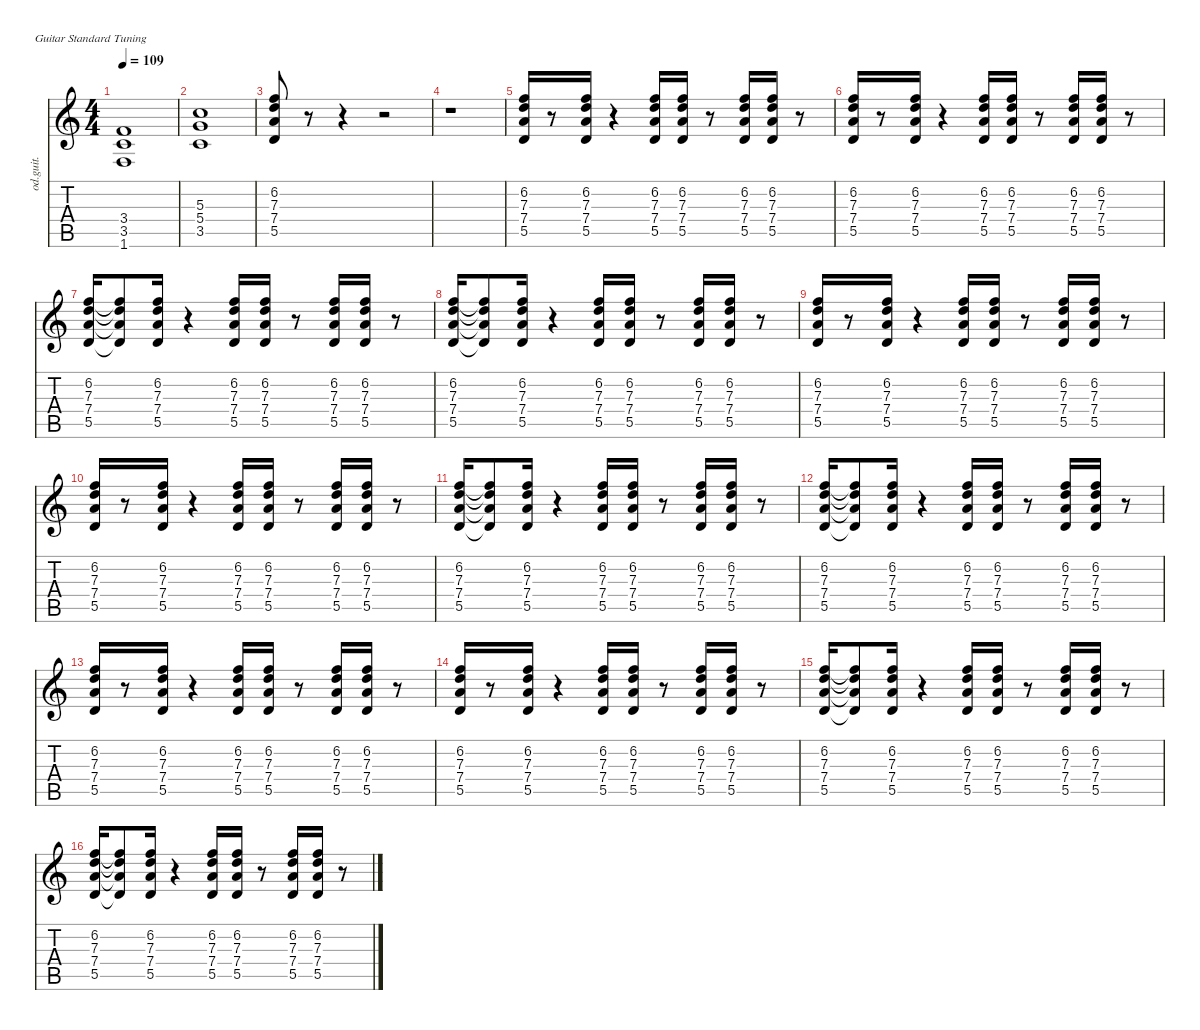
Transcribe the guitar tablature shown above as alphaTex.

\defaultSystemsLayout 4
\hideDynamics
\bracketExtendMode nobrackets
\otherSystemsTrackNameOrientation horizontal
\track ("Guit IV" "od.guit.") {instrument overdrivenguitar}
\staff {score tabs}
\tuning (E4 B3 G3 D3 A2 E2)
\ts (4 4)
\tempo 109
\clef g2
\ks c
(3.4 3.5 1.6).1{dy f beam Up} |
(5.3 5.4 3.5).1{beam Up} |
(6.2 7.3 7.4 5.5).8{beam Up} r.8{beam Up} r.4{beam Up} r.2{beam Up} |
r.1{beam Down} |
(6.2 7.3 7.4 5.5).16{beam Up} r.8{beam Up} (6.2 7.3 7.4 5.5).16{beam Up} r.4{beam Up} (6.2 7.3 7.4 5.5).16{beam Up} (6.2 7.3 7.4 5.5).16{beam Up} r.8{beam Up} (6.2 7.3 7.4 5.5).16{beam Up} (6.2 7.3 7.4 5.5).16{beam Up} r.8{beam Up} |
(6.2 7.3 7.4 5.5).16{beam Up} r.8{beam Up} (6.2 7.3 7.4 5.5).16{beam Up} r.4{beam Up} (6.2 7.3 7.4 5.5).16{beam Up} (6.2 7.3 7.4 5.5).16{beam Up} r.8{beam Up} (6.2 7.3 7.4 5.5).16{beam Up} (6.2 7.3 7.4 5.5).16{beam Up} r.8{beam Up} |
(6.2 7.3 7.4 5.5).16{beam Up} (6.2{t} 7.3{t} 7.4{t} 5.5{t}).8{beam Up} (6.2 7.3 7.4 5.5).16{beam Up} r.4{beam Up} (6.2 7.3 7.4 5.5).16{beam Up} (6.2 7.3 7.4 5.5).16{beam Up} r.8{beam Up} (6.2 7.3 7.4 5.5).16{beam Up} (6.2 7.3 7.4 5.5).16{beam Up} r.8{beam Up} |
(6.2 7.3 7.4 5.5).16{beam Up} (6.2{t} 7.3{t} 7.4{t} 5.5{t}).8{beam Up} (6.2 7.3 7.4 5.5).16{beam Up} r.4{beam Up} (6.2 7.3 7.4 5.5).16{beam Up} (6.2 7.3 7.4 5.5).16{beam Up} r.8{beam Up} (6.2 7.3 7.4 5.5).16{beam Up} (6.2 7.3 7.4 5.5).16{beam Up} r.8{beam Up} |
(6.2 7.3 7.4 5.5).16{beam Up} r.8{beam Up} (6.2 7.3 7.4 5.5).16{beam Up} r.4{beam Up} (6.2 7.3 7.4 5.5).16{beam Up} (6.2 7.3 7.4 5.5).16{beam Up} r.8{beam Up} (6.2 7.3 7.4 5.5).16{beam Up} (6.2 7.3 7.4 5.5).16{beam Up} r.8{beam Up} |
(6.2 7.3 7.4 5.5).16{beam Up} r.8{beam Up} (6.2 7.3 7.4 5.5).16{beam Up} r.4{beam Up} (6.2 7.3 7.4 5.5).16{beam Up} (6.2 7.3 7.4 5.5).16{beam Up} r.8{beam Up} (6.2 7.3 7.4 5.5).16{beam Up} (6.2 7.3 7.4 5.5).16{beam Up} r.8{beam Up} |
(6.2 7.3 7.4 5.5).16{beam Up} (6.2{t} 7.3{t} 7.4{t} 5.5{t}).8{beam Up} (6.2 7.3 7.4 5.5).16{beam Up} r.4{beam Up} (6.2 7.3 7.4 5.5).16{beam Up} (6.2 7.3 7.4 5.5).16{beam Up} r.8{beam Up} (6.2 7.3 7.4 5.5).16{beam Up} (6.2 7.3 7.4 5.5).16{beam Up} r.8{beam Up} |
(6.2 7.3 7.4 5.5).16{beam Up} (6.2{t} 7.3{t} 7.4{t} 5.5{t}).8{beam Up} (6.2 7.3 7.4 5.5).16{beam Up} r.4{beam Up} (6.2 7.3 7.4 5.5).16{beam Up} (6.2 7.3 7.4 5.5).16{beam Up} r.8{beam Up} (6.2 7.3 7.4 5.5).16{beam Up} (6.2 7.3 7.4 5.5).16{beam Up} r.8{beam Up} |
(6.2 7.3 7.4 5.5).16{beam Up} r.8{beam Up} (6.2 7.3 7.4 5.5).16{beam Up} r.4{beam Up} (6.2 7.3 7.4 5.5).16{beam Up} (6.2 7.3 7.4 5.5).16{beam Up} r.8{beam Up} (6.2 7.3 7.4 5.5).16{beam Up} (6.2 7.3 7.4 5.5).16{beam Up} r.8{beam Up} |
(6.2 7.3 7.4 5.5).16{beam Up} r.8{beam Up} (6.2 7.3 7.4 5.5).16{beam Up} r.4{beam Up} (6.2 7.3 7.4 5.5).16{beam Up} (6.2 7.3 7.4 5.5).16{beam Up} r.8{beam Up} (6.2 7.3 7.4 5.5).16{beam Up} (6.2 7.3 7.4 5.5).16{beam Up} r.8{beam Up} |
(6.2 7.3 7.4 5.5).16{beam Up} (6.2{t} 7.3{t} 7.4{t} 5.5{t}).8{beam Up} (6.2 7.3 7.4 5.5).16{beam Up} r.4{beam Up} (6.2 7.3 7.4 5.5).16{beam Up} (6.2 7.3 7.4 5.5).16{beam Up} r.8{beam Up} (6.2 7.3 7.4 5.5).16{beam Up} (6.2 7.3 7.4 5.5).16{beam Up} r.8{beam Up} |
(6.2 7.3 7.4 5.5).16{beam Up} (6.2{t} 7.3{t} 7.4{t} 5.5{t}).8{beam Up} (6.2 7.3 7.4 5.5).16{beam Up} r.4{beam Up} (6.2 7.3 7.4 5.5).16{beam Up} (6.2 7.3 7.4 5.5).16{beam Up} r.8{beam Up} (6.2 7.3 7.4 5.5).16{beam Up} (6.2 7.3 7.4 5.5).16{beam Up} r.8{beam Up}
